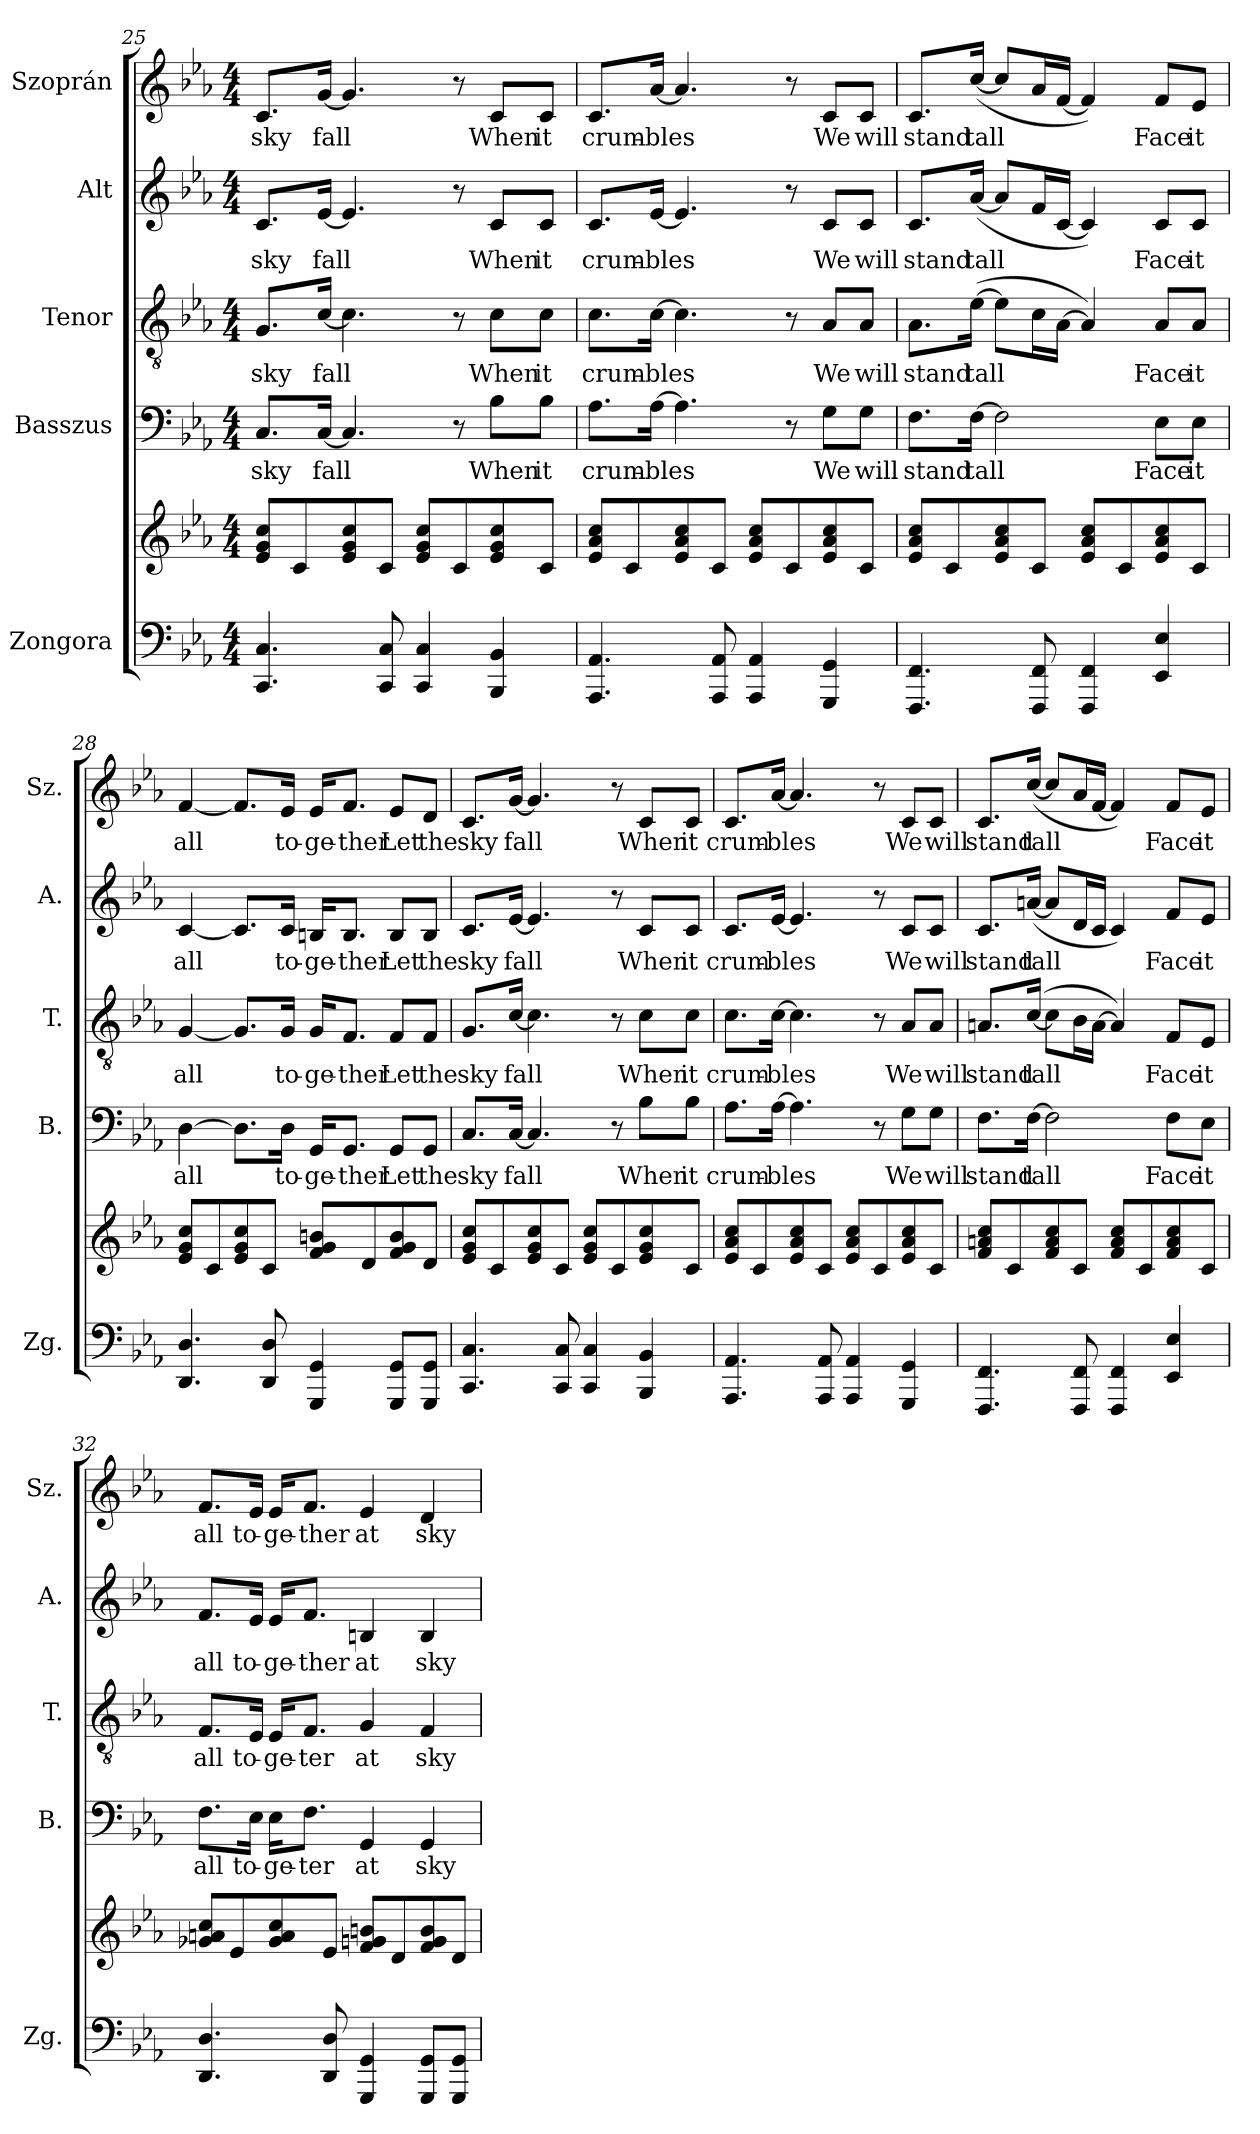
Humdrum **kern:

**kern	**kern	**kern	**text	**kern	**text	**kern	**text	**kern	**text
*part5	*part5	*part4	*part4	*part3	*part3	*part2	*part2	*part1	*part1
*staff6	*staff5	*staff4	*staff4	*staff3	*staff3	*staff2	*staff2	*staff1	*staff1
*I"Zongora	*	*I"Basszus	*	*I"Tenor	*	*I"Alt	*	*I"Szoprán	*
*I'Zg.	*	*I'B.	*	*I'T.	*	*I'A.	*	*I'Sz.	*
!!LO:LB:g=z
*clefF4	*clefG2	*clefF4	*	*clefGv2	*	*clefG2	*	*clefG2	*
*k[b-e-a-]	*k[b-e-a-]	*k[b-e-a-]	*	*k[b-e-a-]	*	*k[b-e-a-]	*	*k[b-e-a-]	*
*M4/4	*M4/4	*M4/4	*	*M4/4	*	*M4/4	*	*M4/4	*
=25	=25	=25	=25	=25	=25	=25	=25	=25	=25
!	!	!	!LO:LY:b	!	!LO:LY:b	!	!LO:LY:b	!	!LO:LY:b
4.CC/ 4.C/	8e-/ 8g/ 8cc/L	8.C/L	sky	8.G/L	sky	8.c/L	sky	8.c/L	sky
.	8c/	.	.	.	.	.	.	.	.
!	!	!	!LO:LY:b	!	!LO:LY:b	!	!LO:LY:b	!	!LO:LY:b
.	.	[16C/Jk	fall	[16c/Jk	fall	[16e-/Jk	fall	[16g/Jk	fall
.	8e-/ 8g/ 8cc/	4.C/]	.	4.c\]	.	4.e-/]	.	4.g/]	.
8CC/ 8C/	8c/J	.	.	.	.	.	.	.	.
4CC/ 4C/	8e-/ 8g/ 8cc/L	.	.	.	.	.	.	.	.
.	8c/	8r	.	8r	.	8r	.	8r	.
!	!	!	!LO:LY:b	!	!LO:LY:b	!	!LO:LY:b	!	!LO:LY:b
4BBB-/ 4BB-/	8e-/ 8g/ 8cc/	8B-\L	When	8c\L	When	8c/L	When	8c/L	When
!	!	!	!LO:LY:b	!	!LO:LY:b	!	!LO:LY:b	!	!LO:LY:b
.	8c/J	8B-\J	it	8c\J	it	8c/J	it	8c/J	it
=26	=26	=26	=26	=26	=26	=26	=26	=26	=26
!	!	!	!LO:LY:b	!	!LO:LY:b	!	!LO:LY:b	!	!LO:LY:b
4.AAA-/ 4.AA-/	8e-/ 8a-/ 8cc/L	8.A-\L	crum-	8.c\L	crum-	8.c/L	crum-	8.c/L	crum-
.	8c/	.	.	.	.	.	.	.	.
!	!	!	!LO:LY:b	!	!LO:LY:b	!	!LO:LY:b	!	!LO:LY:b
.	.	[16A-\Jk	-bles	[16c\Jk	-bles	[16e-/Jk	-bles	[16a-/Jk	-bles
.	8e-/ 8a-/ 8cc/	4.A-\]	.	4.c\]	.	4.e-/]	.	4.a-/]	.
8AAA-/ 8AA-/	8c/J	.	.	.	.	.	.	.	.
4AAA-/ 4AA-/	8e-/ 8a-/ 8cc/L	.	.	.	.	.	.	.	.
.	8c/	8r	.	8r	.	8r	.	8r	.
!	!	!	!LO:LY:b	!	!LO:LY:b	!	!LO:LY:b	!	!LO:LY:b
4GGG/ 4GG/	8e-/ 8a-/ 8cc/	8G\L	We	8A-/L	We	8c/L	We	8c/L	We
!	!	!	!LO:LY:b	!	!LO:LY:b	!	!LO:LY:b	!	!LO:LY:b
.	8c/J	8G\J	will	8A-/J	will	8c/J	will	8c/J	will
=27	=27	=27	=27	=27	=27	=27	=27	=27	=27
!	!	!	!LO:LY:b	!	!LO:LY:b	!	!LO:LY:b	!	!LO:LY:b
4.FFF/ 4.FF/	8e-/ 8a-/ 8cc/L	8.F\L	stand	8.A-\L	stand	8.c/L	stand	8.c/L	stand
.	8c/	.	.	.	.	.	.	.	.
!	!	!	!LO:LY:b	!	!LO:LY:b	!	!LO:LY:b	!	!LO:LY:b
.	.	[16F\Jk	tall	(>[16e-\Jk	tall	(<[16a-/Jk	tall	(<[16cc/Jk	tall
.	8e-/ 8a-/ 8cc/	2F\]	.	8e-\L]	.	8a-/L]	.	8cc/L]	.
8FFF/ 8FF/	8c/J	.	.	16c\L	.	16f/L	.	16a-/L	.
.	.	.	.	[16A-\JJ	.	[16c/JJ	.	[16f/JJ	.
4FFF/ 4FF/	8e-/ 8a-/ 8cc/L	.	.	4A-/])	.	4c/])	.	4f/])	.
.	8c/	.	.	.	.	.	.	.	.
!	!	!	!LO:LY:b	!	!LO:LY:b	!	!LO:LY:b	!	!LO:LY:b
4EE-/ 4E-/	8e-/ 8a-/ 8cc/	8E-\L	Face	8A-/L	Face	8c/L	Face	8f/L	Face
!	!	!	!LO:LY:b	!	!LO:LY:b	!	!LO:LY:b	!	!LO:LY:b
.	8c/J	8E-\J	it	8A-/J	it	8c/J	it	8e-/J	it
!!LO:PB:g=z
=28	=28	=28	=28	=28	=28	=28	=28	=28	=28
!	!	!	!LO:LY:b	!	!LO:LY:b	!	!LO:LY:b	!	!LO:LY:b
4.DD/ 4.D/	8e-/ 8g/ 8cc/L	[4D\	all	[4G/	all	[4c/	all	[4f/	all
.	8c/	.	.	.	.	.	.	.	.
.	8e-/ 8g/ 8cc/	8.D\L]	.	8.G/L]	.	8.c/L]	.	8.f/L]	.
8DD/ 8D/	8c/J	.	.	.	.	.	.	.	.
!	!	!	!LO:LY:b	!	!LO:LY:b	!	!LO:LY:b	!	!LO:LY:b
.	.	16D\Jk	to-	16G/Jk	to-	16c/Jk	to-	16e-/Jk	to-
!	!	!	!LO:LY:b	!	!LO:LY:b	!	!LO:LY:b	!	!LO:LY:b
4GGG/ 4GG/	8f/ 8g/ 8bn/L	16GG/KL	-ge-	16G/KL	-ge-	16Bn/KL	-ge-	16e-/KL	-ge-
!	!	!	!LO:LY:b	!	!LO:LY:b	!	!LO:LY:b	!	!LO:LY:b
.	.	8.GG/J	-ther	8.F/J	-ther	8.B/J	-ther	8.f/J	-ther
.	8d/	.	.	.	.	.	.	.	.
!	!	!	!LO:LY:b	!	!LO:LY:b	!	!LO:LY:b	!	!LO:LY:b
8GGG/ 8GG/L	8f/ 8g/ 8b/	8GG/L	Let	8F/L	Let	8B/L	Let	8e-/L	Let
!	!	!	!LO:LY:b	!	!LO:LY:b	!	!LO:LY:b	!	!LO:LY:b
8GGG/ 8GG/J	8d/J	8GG/J	the	8F/J	the	8B/J	the	8d/J	the
=29	=29	=29	=29	=29	=29	=29	=29	=29	=29
!	!	!	!LO:LY:b	!	!LO:LY:b	!	!LO:LY:b	!	!LO:LY:b
4.CC/ 4.C/	8e-/ 8g/ 8cc/L	8.C/L	sky	8.G/L	sky	8.c/L	sky	8.c/L	sky
.	8c/	.	.	.	.	.	.	.	.
!	!	!	!LO:LY:b	!	!LO:LY:b	!	!LO:LY:b	!	!LO:LY:b
.	.	[16C/Jk	fall	[16c/Jk	fall	[16e-/Jk	fall	[16g/Jk	fall
.	8e-/ 8g/ 8cc/	4.C/]	.	4.c\]	.	4.e-/]	.	4.g/]	.
8CC/ 8C/	8c/J	.	.	.	.	.	.	.	.
4CC/ 4C/	8e-/ 8g/ 8cc/L	.	.	.	.	.	.	.	.
.	8c/	8r	.	8r	.	8r	.	8r	.
!	!	!	!LO:LY:b	!	!LO:LY:b	!	!LO:LY:b	!	!LO:LY:b
4BBB-/ 4BB-/	8e-/ 8g/ 8cc/	8B-\L	When	8c\L	When	8c/L	When	8c/L	When
!	!	!	!LO:LY:b	!	!LO:LY:b	!	!LO:LY:b	!	!LO:LY:b
.	8c/J	8B-\J	it	8c\J	it	8c/J	it	8c/J	it
=30	=30	=30	=30	=30	=30	=30	=30	=30	=30
!	!	!	!LO:LY:b	!	!LO:LY:b	!	!LO:LY:b	!	!LO:LY:b
4.AAA-/ 4.AA-/	8e-/ 8a-/ 8cc/L	8.A-\L	crum-	8.c\L	crum-	8.c/L	crum-	8.c/L	crum-
.	8c/	.	.	.	.	.	.	.	.
!	!	!	!LO:LY:b	!	!LO:LY:b	!	!LO:LY:b	!	!LO:LY:b
.	.	[16A-\Jk	-bles	[16c\Jk	-bles	[16e-/Jk	-bles	[16a-/Jk	-bles
.	8e-/ 8a-/ 8cc/	4.A-\]	.	4.c\]	.	4.e-/]	.	4.a-/]	.
8AAA-/ 8AA-/	8c/J	.	.	.	.	.	.	.	.
4AAA-/ 4AA-/	8e-/ 8a-/ 8cc/L	.	.	.	.	.	.	.	.
.	8c/	8r	.	8r	.	8r	.	8r	.
!	!	!	!LO:LY:b	!	!LO:LY:b	!	!LO:LY:b	!	!LO:LY:b
4GGG/ 4GG/	8e-/ 8a-/ 8cc/	8G\L	We	8A-/L	We	8c/L	We	8c/L	We
!	!	!	!LO:LY:b	!	!LO:LY:b	!	!LO:LY:b	!	!LO:LY:b
.	8c/J	8G\J	will	8A-/J	will	8c/J	will	8c/J	will
!!LO:LB:g=z
=31	=31	=31	=31	=31	=31	=31	=31	=31	=31
!	!	!	!LO:LY:b	!	!LO:LY:b	!	!LO:LY:b	!	!LO:LY:b
4.FFF/ 4.FF/	8f/ 8an/ 8cc/L	8.F\L	stand	8.An/L	stand	8.c/L	stand	8.c/L	stand
.	8c/	.	.	.	.	.	.	.	.
!	!	!	!LO:LY:b	!	!LO:LY:b	!	!LO:LY:b	!	!LO:LY:b
.	.	[16F\Jk	tall	(>[16c/Jk	tall	(<[16an/Jk	tall	(<[16cc/Jk	tall
.	8f/ 8a/ 8cc/	2F\]	.	8c\L]	.	8a/L]	.	8cc/L]	.
8FFF/ 8FF/	8c/J	.	.	16B-\L	.	16d/L	.	16a-/L	.
.	.	.	.	[16A\JJ	.	16c/JJ	.	[16f/JJ	.
4FFF/ 4FF/	8f/ 8a/ 8cc/L	.	.	4A/])	.	4c/)	.	4f/])	.
.	8c/	.	.	.	.	.	.	.	.
!	!	!	!LO:LY:b	!	!LO:LY:b	!	!LO:LY:b	!	!LO:LY:b
4EE-/ 4E-/	8f/ 8a/ 8cc/	8F\L	Face	8F/L	Face	8f/L	Face	8f/L	Face
!	!	!	!LO:LY:b	!	!LO:LY:b	!	!LO:LY:b	!	!LO:LY:b
.	8c/J	8E-\J	it	8E-/J	it	8e-/J	it	8e-/J	it
=32	=32	=32	=32	=32	=32	=32	=32	=32	=32
!	!	!	!LO:LY:b	!	!LO:LY:b	!	!LO:LY:b	!	!LO:LY:b
4.DD/ 4.D/	8g-X/ 8an/ 8cc/L	8.F\L	all	8.F/L	all	8.f/L	all	8.f/L	all
.	8e-/	.	.	.	.	.	.	.	.
!	!	!	!LO:LY:b	!	!LO:LY:b	!	!LO:LY:b	!	!LO:LY:b
.	.	16E-\Jk	to-	16E-/Jk	to-	16e-/Jk	to-	16e-/Jk	to-
!	!	!	!LO:LY:b	!	!LO:LY:b	!	!LO:LY:b	!	!LO:LY:b
.	8g-/ 8a/ 8cc/	16E-\KL	-ge-	16E-/KL	-ge-	16e-/KL	-ge-	16e-/KL	-ge-
!	!	!	!LO:LY:b	!	!LO:LY:b	!	!LO:LY:b	!	!LO:LY:b
.	.	8.F\J	-ter	8.F/J	-ter	8.f/J	-ther	8.f/J	-ther
8DD/ 8D/	8e-/J	.	.	.	.	.	.	.	.
!	!	!	!LO:LY:b	!	!LO:LY:b	!	!LO:LY:b	!	!LO:LY:b
4GGG/ 4GG/	8f/ 8gn/ 8bn/L	4GG/	at	4G/	at	4Bn/	at	4e-/	at
.	8d/	.	.	.	.	.	.	.	.
!	!	!	!LO:LY:b	!	!LO:LY:b	!	!LO:LY:b	!	!LO:LY:b
8GGG/ 8GG/L	8f/ 8g/ 8b/	4GG/	sky-	4F/	sky-	4B/	sky-	4d/	sky-
8GGG/ 8GG/J	8d/J	.	.	.	.	.	.	.	.
=	=	=	=	=	=	=	=	=	=
*-	*-	*-	*-	*-	*-	*-	*-	*-	*-
